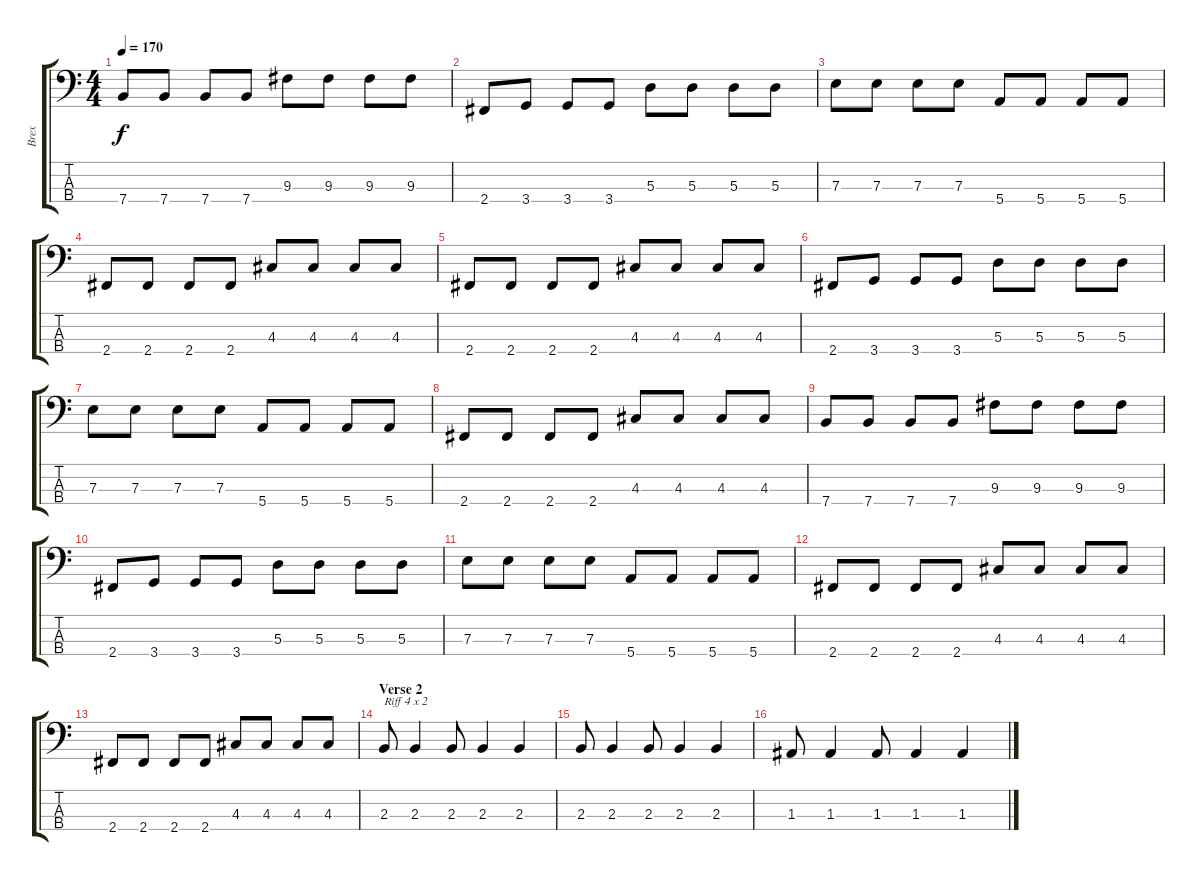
\track ("Brex" "Brex") {instrument electricbassfinger}
\staff {score tabs}
\tuning (G2 D2 A1 E1) {hide}
\ts (4 4)
\tempo 170
\clef f4
\ks c
7.4.8{dy f} 7.4.8 7.4.8 7.4.8 9.3.8 9.3.8 9.3.8 9.3.8 |
2.4.8 3.4.8 3.4.8 3.4.8 5.3.8 5.3.8 5.3.8 5.3.8 |
7.3.8 7.3.8 7.3.8 7.3.8 5.4.8 5.4.8 5.4.8 5.4.8 |
2.4.8 2.4.8 2.4.8 2.4.8 4.3.8 4.3.8 4.3.8 4.3.8 |
2.4.8 2.4.8 2.4.8 2.4.8 4.3.8 4.3.8 4.3.8 4.3.8 |
2.4.8 3.4.8 3.4.8 3.4.8 5.3.8 5.3.8 5.3.8 5.3.8 |
7.3.8 7.3.8 7.3.8 7.3.8 5.4.8 5.4.8 5.4.8 5.4.8 |
2.4.8 2.4.8 2.4.8 2.4.8 4.3.8 4.3.8 4.3.8 4.3.8 |
7.4.8 7.4.8 7.4.8 7.4.8 9.3.8 9.3.8 9.3.8 9.3.8 |
2.4.8 3.4.8 3.4.8 3.4.8 5.3.8 5.3.8 5.3.8 5.3.8 |
7.3.8 7.3.8 7.3.8 7.3.8 5.4.8 5.4.8 5.4.8 5.4.8 |
2.4.8 2.4.8 2.4.8 2.4.8 4.3.8 4.3.8 4.3.8 4.3.8 |
2.4.8 2.4.8 2.4.8 2.4.8 4.3.8 4.3.8 4.3.8 4.3.8 |
\section ("" "Verse 2")
2.3.8{txt "Riff 4 x 2"} 2.3.4 2.3.8 2.3.4 2.3.4 |
2.3.8 2.3.4 2.3.8 2.3.4 2.3.4 |
1.3.8 1.3.4 1.3.8 1.3.4 1.3.4
